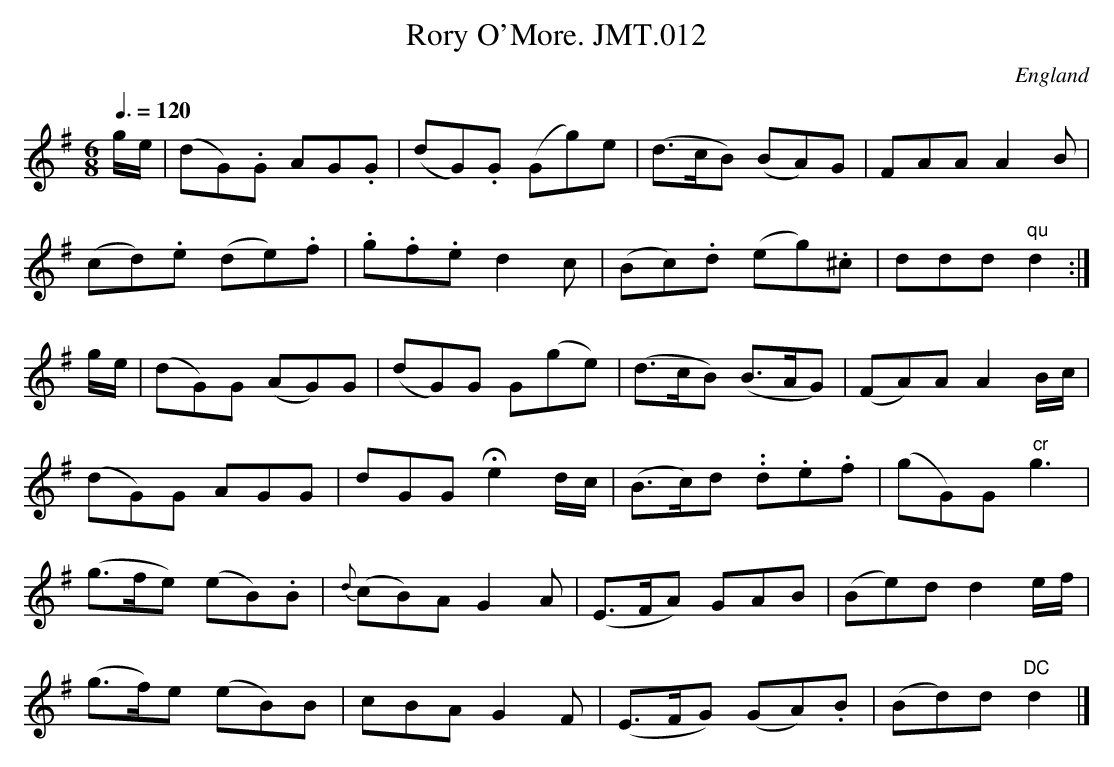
X:1
T:Rory O'More. JMT.012
L:1/8
M:6/8
O:England
Q:3/8=120
K:G
g/e/|\
(dG).G AG.G | (dG).G (Gg)e | (d>cB) (BA)G | FAA A2B | !
(cd).e (de).f | .g.f.e d2c | (Bc).d (eg).^c | ddd "qu"d2 :|!
g/e/|\
(dG)G (AG)G | (dG)G G(ge) | (d>cB) (B>AG) | (FA)A A2 B/c/|!
(dG)G AGG | dGGHe2 d/c/ | (B>c)d. .d.e.f| (gG)G " cr"g3|!
(g>fe) (eB).B | {d}(cB)A G2A |(E>FA) GAB | (Be)d d2 e/f/|!
(g>f)e (eB)B | cBA G2 F | (E>FG) (GA).B| (Bd)d "DC"d2|]
